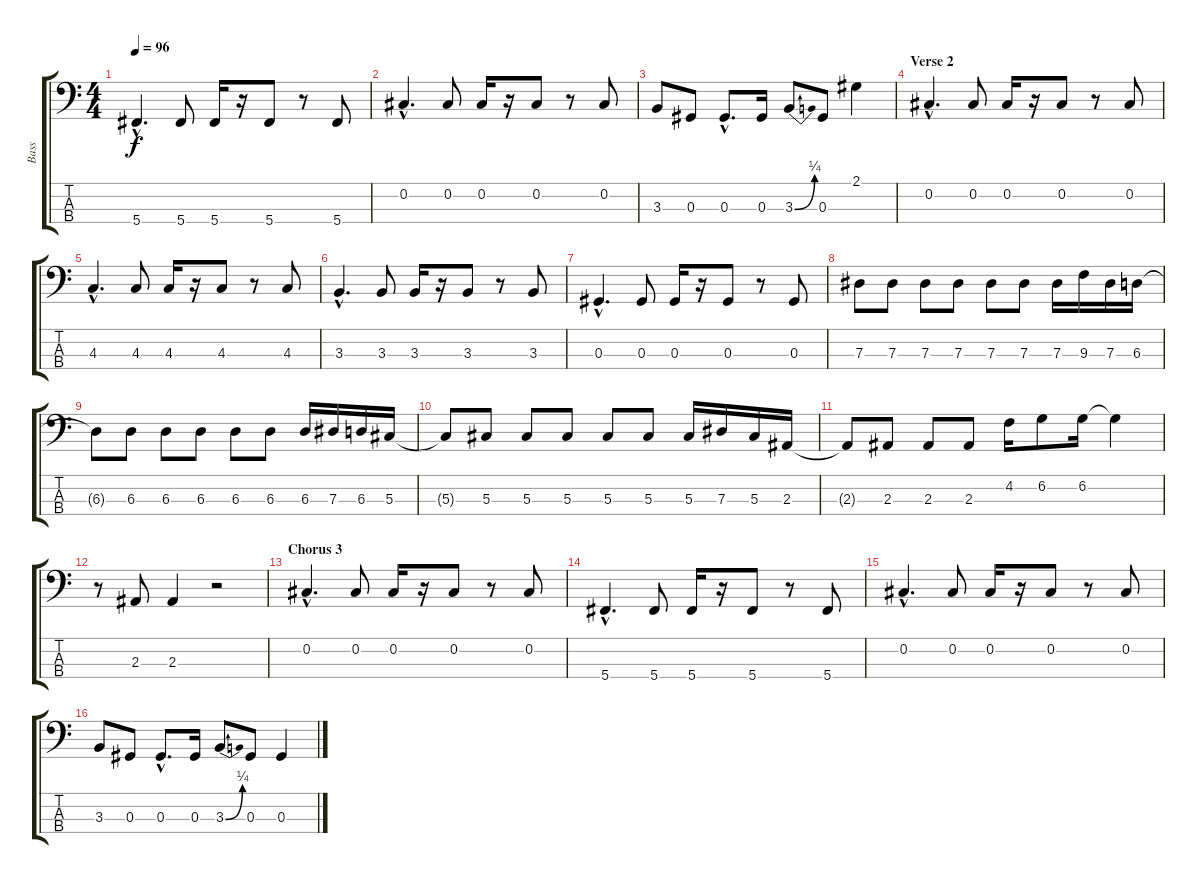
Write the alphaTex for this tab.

\track ("Bass" "Bass") {instrument electricbassfinger}
\staff {score tabs}
\tuning (Gb2 Db2 Ab1 Db1) {hide}
\ts (4 4)
\tempo 96
\clef f4
\ks c
5.4{hac}.4{d dy f} 5.4.8 5.4.16 r.16 5.4.8 r.8 5.4.8 |
0.2{hac}.4{d} 0.2.8 0.2.16 r.16 0.2.8 r.8 0.2.8 |
3.3.8 0.3.8 0.3{hac}.8{d} 0.3.16 3.3{be (bend 0 0 60 1)}.8 0.3.8 2.1.4 |
\section ("" "Verse 2")
0.2{hac}.4{d} 0.2.8 0.2.16 r.16 0.2.8 r.8 0.2.8 |
4.3{hac}.4{d} 4.3.8 4.3.16 r.16 4.3.8 r.8 4.3.8 |
3.3{hac}.4{d} 3.3.8 3.3.16 r.16 3.3.8 r.8 3.3.8 |
0.3{hac}.4{d} 0.3.8 0.3.16 r.16 0.3.8 r.8 0.3.8 |
7.3.8 7.3.8 7.3.8 7.3.8 7.3.8 7.3.8 7.3.16 9.3.16 7.3.16 6.3.16 |
6.3{t}.8 6.3.8 6.3.8 6.3.8 6.3.8 6.3.8 6.3.16 7.3.16 6.3.16 5.3.16 |
5.3{t}.8 5.3.8 5.3.8 5.3.8 5.3.8 5.3.8 5.3.16 7.3.16 5.3.16 2.3.16 |
2.3{t}.8 2.3.8 2.3.8 2.3.8 4.2.16 6.2.8 6.2.16 6.2{t}.4 |
r.8 2.3.8 2.3.4 r.2 |
\section ("" "Chorus 3")
0.2{hac}.4{d} 0.2.8 0.2.16 r.16 0.2.8 r.8 0.2.8 |
5.4{hac}.4{d} 5.4.8 5.4.16 r.16 5.4.8 r.8 5.4.8 |
0.2{hac}.4{d} 0.2.8 0.2.16 r.16 0.2.8 r.8 0.2.8 |
3.3.8 0.3.8 0.3{hac}.8{d} 0.3.16 3.3{be (bend 0 0 60 1)}.8 0.3.8 0.3.4
